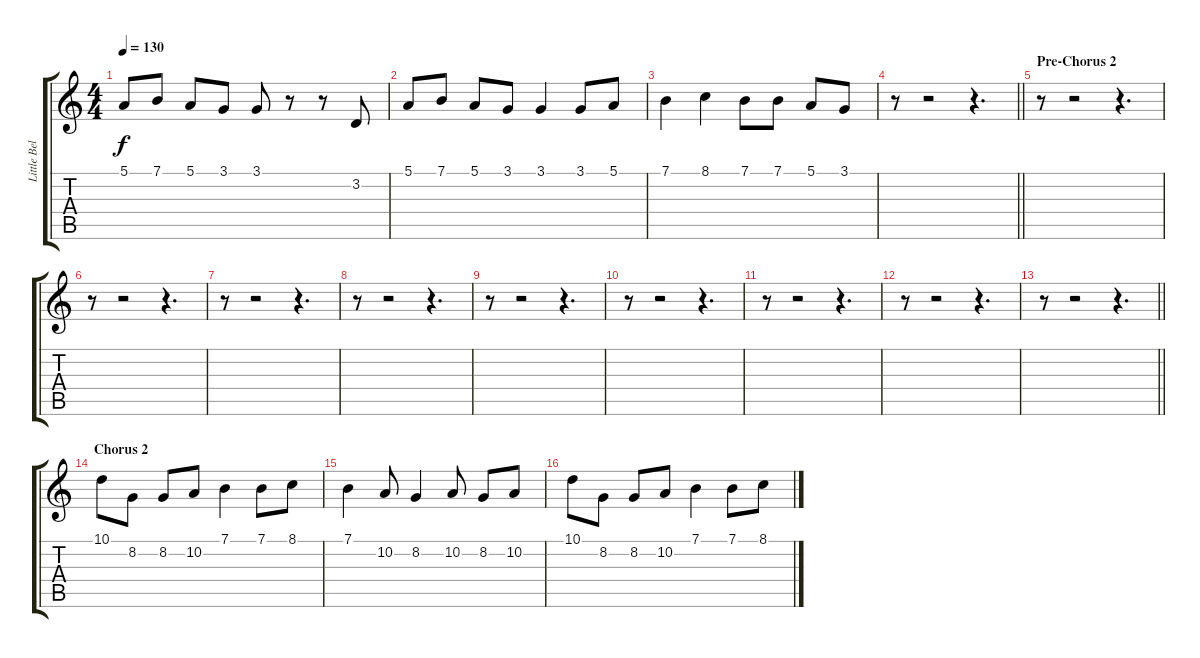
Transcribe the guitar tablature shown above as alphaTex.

\track ("Little Bells" "Little Bel") {instrument musicbox}
\staff {score tabs}
\tuning (E4 B3 G3 D3 A2 E2) {hide}
\ts (4 4)
\tempo 130
\clef g2
\ks c
5.1.8{dy f} 7.1.8 5.1.8 3.1.8 3.1.8 r.8 r.8 3.2.8 |
5.1.8 7.1.8 5.1.8 3.1.8 3.1.4 3.1.8 5.1.8 |
7.1.4 8.1.4 7.1.8 7.1.8 5.1.8 3.1.8 |
\barLineRight lightlight
r.8 r.2 r.4{d} |
\section ("" "Pre-Chorus 2")
r.8 r.2 r.4{d} |
r.8 r.2 r.4{d} |
r.8 r.2 r.4{d} |
r.8 r.2 r.4{d} |
r.8 r.2 r.4{d} |
r.8 r.2 r.4{d} |
r.8 r.2 r.4{d} |
r.8 r.2 r.4{d} |
\barLineRight lightlight
r.8 r.2 r.4{d} |
\section ("" "Chorus 2")
10.1.8 8.2.8 8.2.8 10.2.8 7.1.4 7.1.8 8.1.8 |
7.1.4 10.2.8 8.2.4 10.2.8 8.2.8 10.2.8 |
10.1.8 8.2.8 8.2.8 10.2.8 7.1.4 7.1.8 8.1.8
